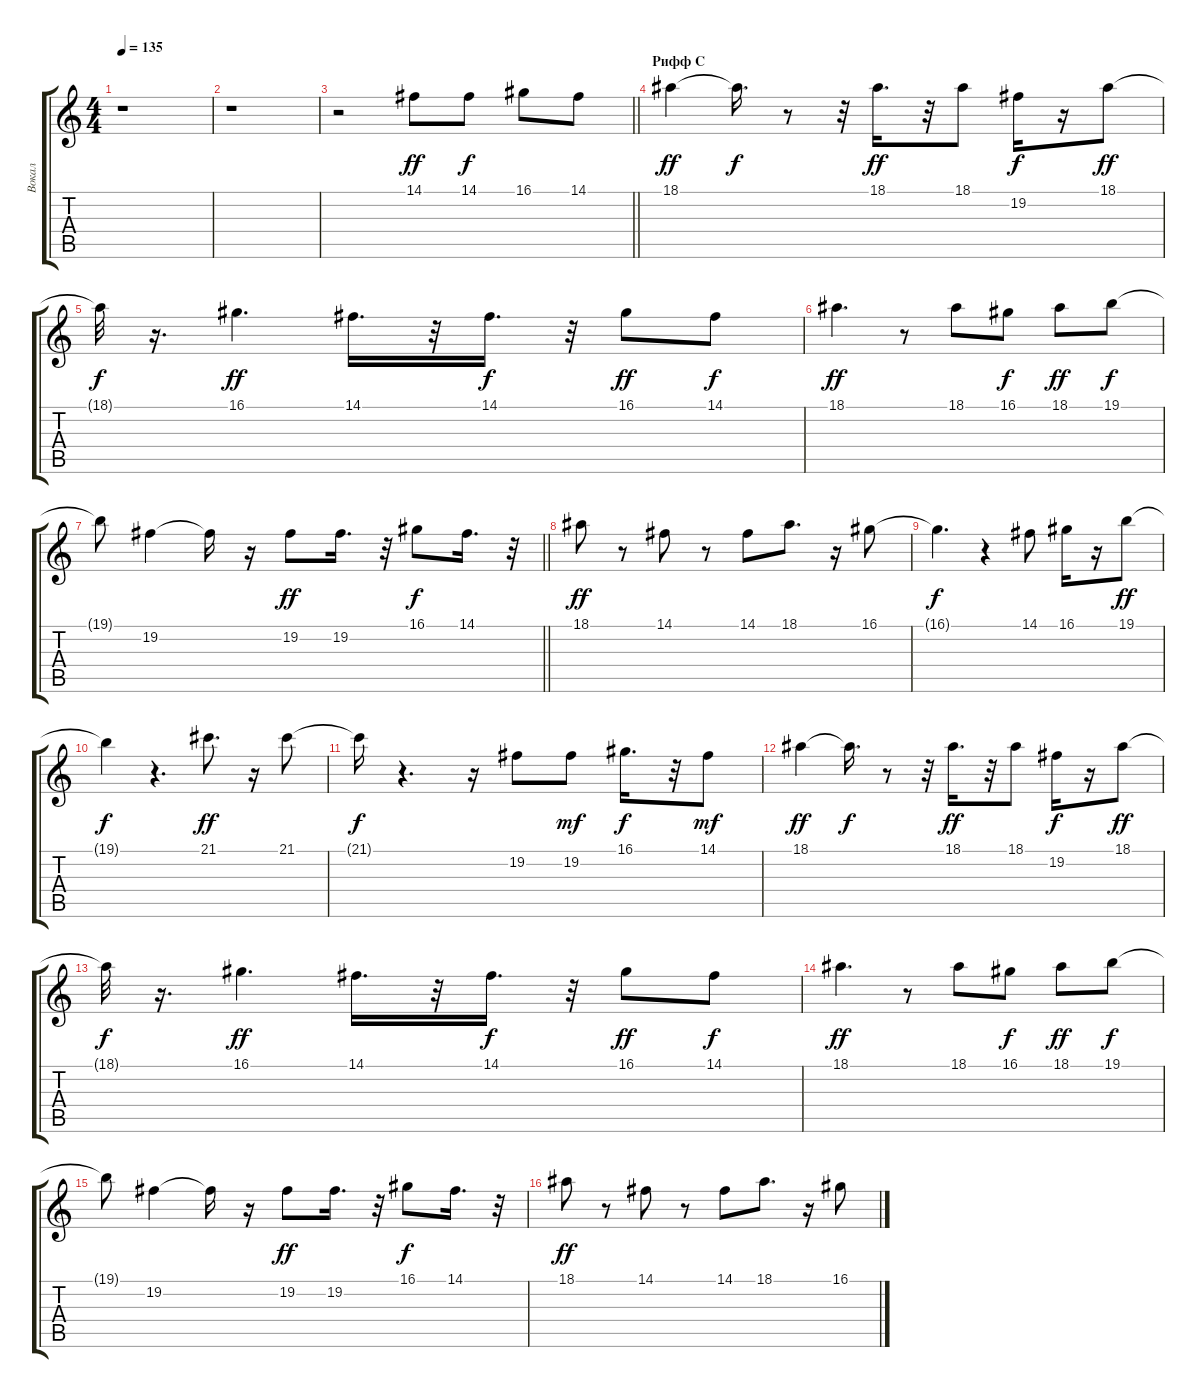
\track ("Вокал" "Вокал") {instrument synthvoice}
\staff {score tabs}
\tuning (E4 B3 G3 D3 A2 E2) {hide}
\ts (4 4)
\tempo 135
\clef g2
\ks c
r.1{dy f} |
r.1 |
\barLineRight lightlight
r.2 14.1.8{dy ff} 14.1.8{dy f} 16.1.8 14.1.8 |
\section ("" "Рифф С")
18.1.4{dy ff} 18.1{t}.16{d dy f} r.8 r.32 18.1.16{d dy ff} r.32 18.1.8 19.2.16{dy f} r.16 18.1.8{dy ff} |
18.1{t}.32{dy f} r.16{d} 16.1.4{d dy ff} 14.1.16{d} r.32 14.1.16{d dy f} r.32 16.1.8{dy ff} 14.1.8{dy f} |
18.1.4{d dy ff} r.8 18.1.8 16.1.8{dy f} 18.1.8{dy ff} 19.1.8{dy f} |
\barLineRight lightlight
19.1{t}.8 19.2.4 19.2{t}.16 r.16 19.2.8{dy ff} 19.2.16{d} r.32 16.1.8{dy f} 14.1.16{d} r.32 |
\section ("" "")
18.1.8{dy ff} r.8 14.1.8 r.8 14.1.8 18.1.8{d} r.16 16.1.8 |
16.1{t}.4{d dy f} r.4 14.1.8 16.1.16 r.16 19.1.8{dy ff} |
19.1{t}.4{dy f} r.4{d} 21.1.8{d dy ff} r.16 21.1.8 |
21.1{t}.16{dy f} r.4{d} r.16 19.2.8 19.2.8{dy mf} 16.1.16{d dy f} r.32 14.1.8{dy mf} |
18.1.4{dy ff} 18.1{t}.16{d dy f} r.8 r.32 18.1.16{d dy ff} r.32 18.1.8 19.2.16{dy f} r.16 18.1.8{dy ff} |
18.1{t}.32{dy f} r.16{d} 16.1.4{d dy ff} 14.1.16{d} r.32 14.1.16{d dy f} r.32 16.1.8{dy ff} 14.1.8{dy f} |
18.1.4{d dy ff} r.8 18.1.8 16.1.8{dy f} 18.1.8{dy ff} 19.1.8{dy f} |
19.1{t}.8 19.2.4 19.2{t}.16 r.16 19.2.8{dy ff} 19.2.16{d} r.32 16.1.8{dy f} 14.1.16{d} r.32 |
18.1.8{dy ff} r.8 14.1.8 r.8 14.1.8 18.1.8{d} r.16 16.1.8
